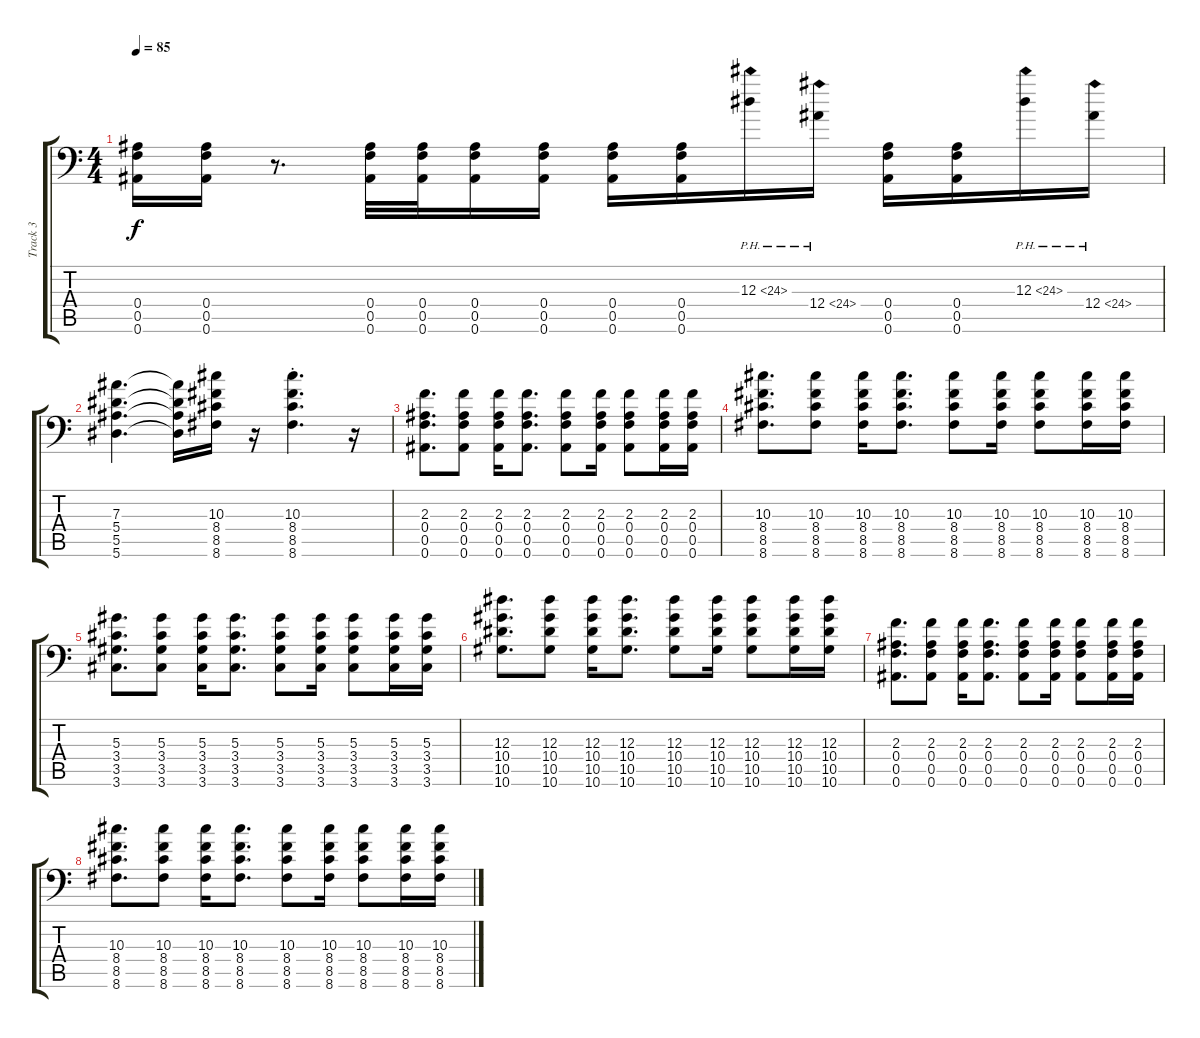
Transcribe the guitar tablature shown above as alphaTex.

\track ("Track 3" "Track 3") {instrument distortionguitar}
\staff {score tabs}
\tuning (C4 G3 Eb3 Bb2 F2 Bb1) {hide}
\ts (4 4)
\tempo 85
\clef f4
\ks c
(0.4 0.5 0.6).16{dy f} (0.4 0.5 0.6).16 r.8{d} (0.4 0.5 0.6).32 (0.4 0.5 0.6).32 (0.4 0.5 0.6).16 (0.4 0.5 0.6).16 (0.4 0.5 0.6).16 (0.4 0.5 0.6).16 12.3{ph 12}.16 12.4{ph 12}.16 (0.4 0.5 0.6).16 (0.4 0.5 0.6).16 12.3{ph 12}.16 12.4{ph 12}.16 |
(7.3 5.4 5.5 5.6).4{d} (7.3{t} 5.4{t} 5.5{t} 5.6{t}).16 (10.3 8.4 8.5 8.6).16 r.16 (10.3{st} 8.4{st} 8.5{st} 8.6{st}).4{d} r.16 |
(2.3 0.4 0.5 0.6).8{d} (2.3 0.4 0.5 0.6).8 (2.3 0.4 0.5 0.6).16 (2.3 0.4 0.5 0.6).8{d} (2.3 0.4 0.5 0.6).8 (2.3 0.4 0.5 0.6).16 (2.3 0.4 0.5 0.6).8 (2.3 0.4 0.5 0.6).16 (2.3 0.4 0.5 0.6).16 |
(10.3 8.4 8.5 8.6).8{d} (10.3 8.4 8.5 8.6).8 (10.3 8.4 8.5 8.6).16 (10.3 8.4 8.5 8.6).8{d} (10.3 8.4 8.5 8.6).8 (10.3 8.4 8.5 8.6).16 (10.3 8.4 8.5 8.6).8 (10.3 8.4 8.5 8.6).16 (10.3 8.4 8.5 8.6).16 |
(5.3 3.4 3.5 3.6).8{d} (5.3 3.4 3.5 3.6).8 (5.3 3.4 3.5 3.6).16 (5.3 3.4 3.5 3.6).8{d} (5.3 3.4 3.5 3.6).8 (5.3 3.4 3.5 3.6).16 (5.3 3.4 3.5 3.6).8 (5.3 3.4 3.5 3.6).16 (5.3 3.4 3.5 3.6).16 |
(12.3 10.4 10.5 10.6).8{d} (12.3 10.4 10.5 10.6).8 (12.3 10.4 10.5 10.6).16 (12.3 10.4 10.5 10.6).8{d} (12.3 10.4 10.5 10.6).8 (12.3 10.4 10.5 10.6).16 (12.3 10.4 10.5 10.6).8 (12.3 10.4 10.5 10.6).16 (12.3 10.4 10.5 10.6).16 |
(2.3 0.4 0.5 0.6).8{d} (2.3 0.4 0.5 0.6).8 (2.3 0.4 0.5 0.6).16 (2.3 0.4 0.5 0.6).8{d} (2.3 0.4 0.5 0.6).8 (2.3 0.4 0.5 0.6).16 (2.3 0.4 0.5 0.6).8 (2.3 0.4 0.5 0.6).16 (2.3 0.4 0.5 0.6).16 |
(10.3 8.4 8.5 8.6).8{d} (10.3 8.4 8.5 8.6).8 (10.3 8.4 8.5 8.6).16 (10.3 8.4 8.5 8.6).8{d} (10.3 8.4 8.5 8.6).8 (10.3 8.4 8.5 8.6).16 (10.3 8.4 8.5 8.6).8 (10.3 8.4 8.5 8.6).16 (10.3 8.4 8.5 8.6).16
